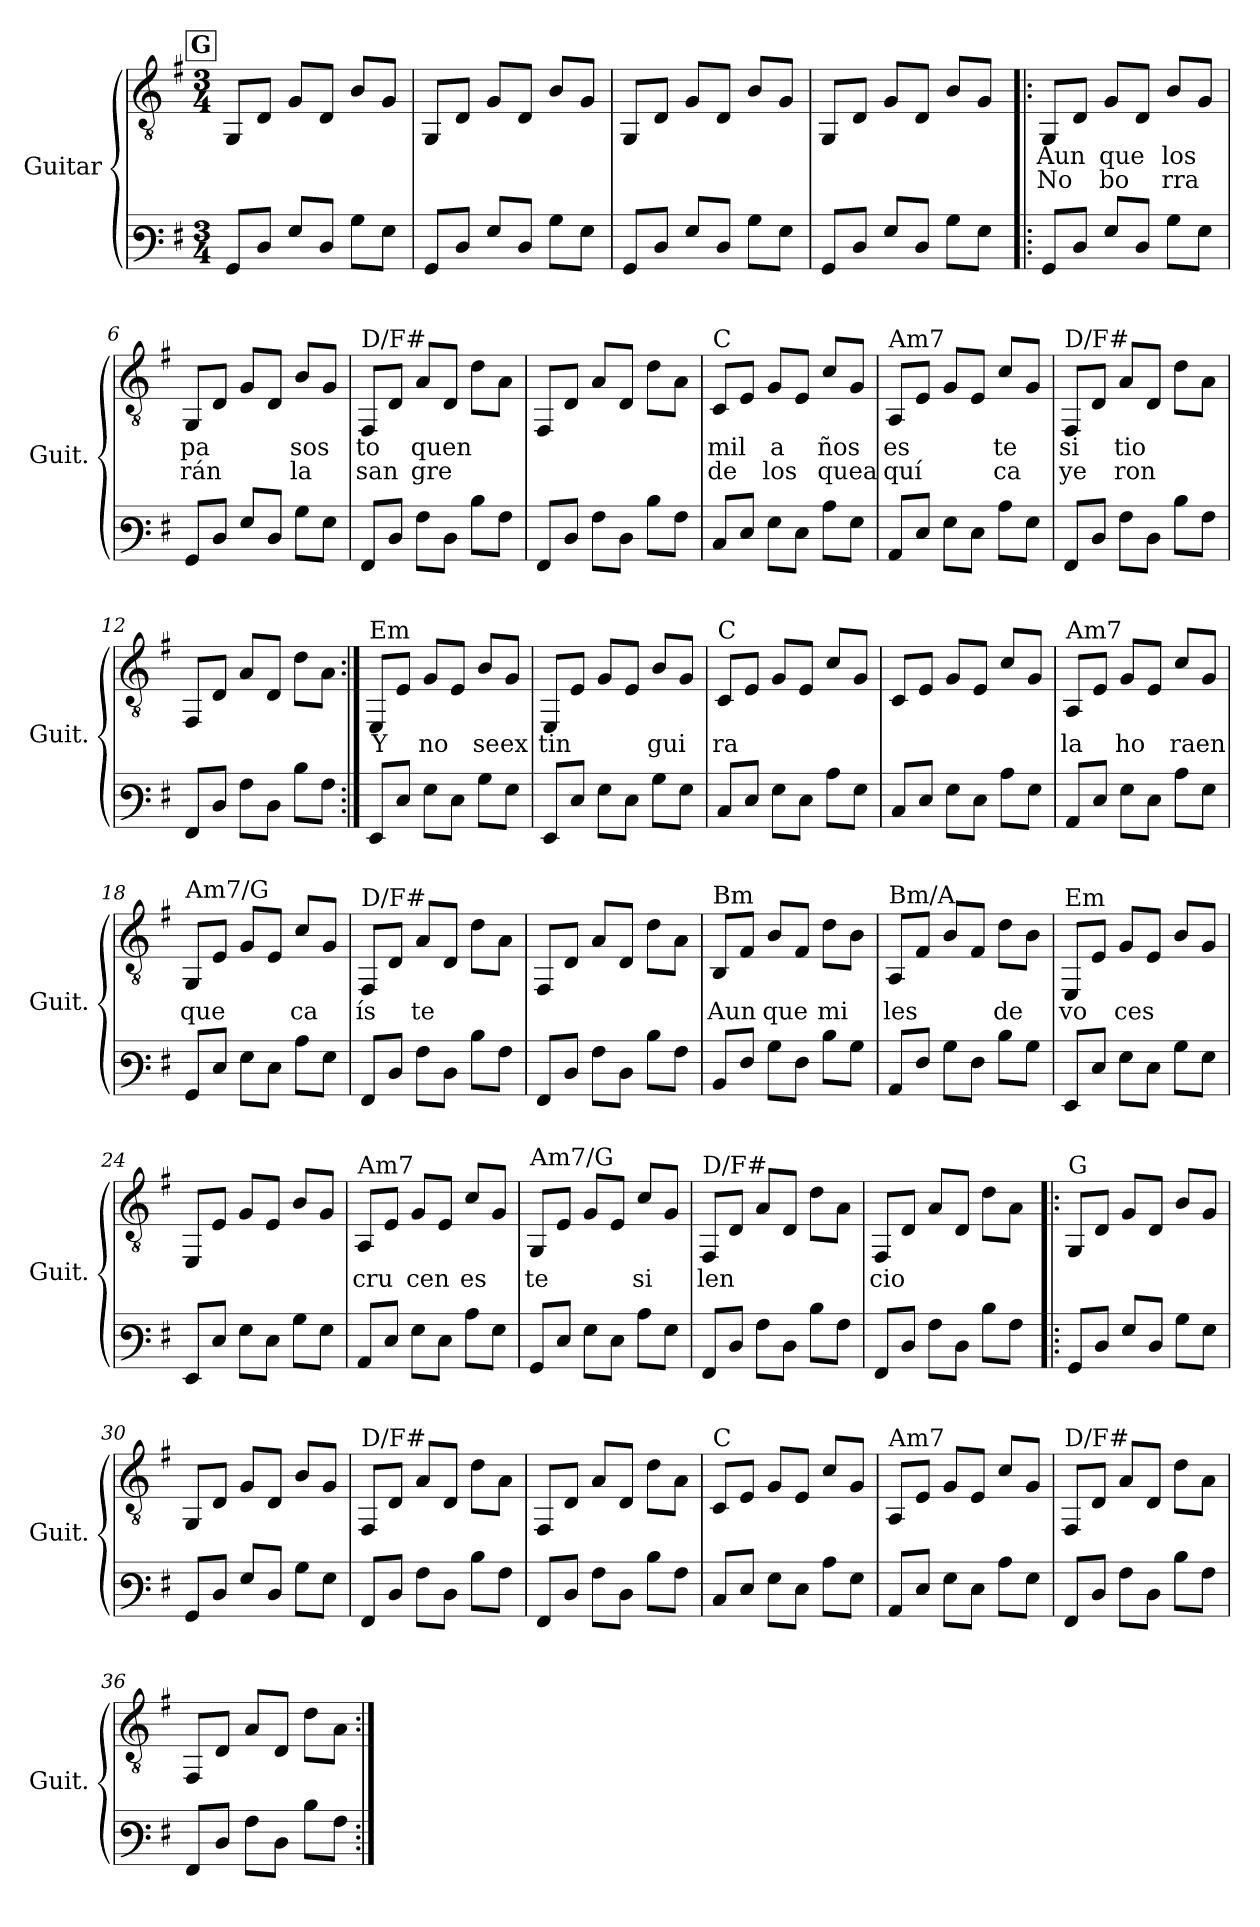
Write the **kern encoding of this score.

**kern	**kern	**text	**text
*part1	*part1	*part1	*part1
*staff2	*staff1	*staff1	*staff1
*I"Guitar	*	*	*
*I'Guit.	*	*	*
*stria6	*	*	*
*	*clefGv2	*	*
*k[f#]	*k[f#]	*	*
*M3/4	*M3/4	*	*
*MM90	*MM90	*	*
!!LO:REH:place=s1:a:B:fs=14:t=G
=1	=1	=1	=1
8GGL	8GG/L	.	.
8DJ	8D/J	.	.
8GL	8G/L	.	.
8DJ	8D/J	.	.
8BL	8B/L	.	.
8GJ	8G/J	.	.
=2	=2	=2	=2
8GGL	8GG/L	.	.
8DJ	8D/J	.	.
8GL	8G/L	.	.
8DJ	8D/J	.	.
8BL	8B/L	.	.
8GJ	8G/J	.	.
=3	=3	=3	=3
8GGL	8GG/L	.	.
8DJ	8D/J	.	.
8GL	8G/L	.	.
8DJ	8D/J	.	.
8BL	8B/L	.	.
8GJ	8G/J	.	.
=4	=4	=4	=4
8GGL	8GG/L	.	.
8DJ	8D/J	.	.
8GL	8G/L	.	.
8DJ	8D/J	.	.
8BL	8B/L	.	.
8GJ	8G/J	.	.
=5!|:	=5!|:	=5!|:	=5!|:
!	!	!LO:LY:b	!LO:LY:b
8GGL	8GG/L	Aun	No
8DJ	8D/J	.	.
!	!	!LO:LY:b	!LO:LY:b
8GL	8G/L	que	bo
8DJ	8D/J	.	.
!	!	!LO:LY:b	!LO:LY:b
8BL	8B/L	los	rra
8GJ	8G/J	.	.
!!LO:LB:g=z
=6	=6	=6	=6
!	!	!LO:LY:b	!LO:LY:b
8GGL	8GG/L	pa	rán
8DJ	8D/J	.	.
8GL	8G/L	.	.
8DJ	8D/J	.	.
!	!	!LO:LY:b	!LO:LY:b
8BL	8B/L	sos	la
8GJ	8G/J	.	.
=7	=7	=7	=7
!	!LO:TX:a:t=D/F#	!	!
!	!	!LO:LY:b	!LO:LY:b
8FF#L	8FF#/L	to	san
8DJ	8D/J	.	.
!	!	!LO:LY:b	!LO:LY:b
8AL	8A/L	quen	gre
8DJ	8D/J	.	.
8dL	8d\L	.	.
8AJ	8A\J	.	.
=8	=8	=8	=8
8FF#L	8FF#/L	.	.
8DJ	8D/J	.	.
8AL	8A/L	.	.
8DJ	8D/J	.	.
8dL	8d\L	.	.
8AJ	8A\J	.	.
=9	=9	=9	=9
!	!LO:TX:a:t=C	!	!
!	!	!LO:LY:b	!LO:LY:b
8CL	8C/L	mil	de
8EJ	8E/J	.	.
!	!	!LO:LY:b	!LO:LY:b
8GL	8G/L	a	los
8EJ	8E/J	.	.
!	!	!LO:LY:b	!LO:LY:b
8cL	8c/L	ños	quea
8GJ	8G/J	.	.
=10	=10	=10	=10
!	!LO:TX:a:t=Am7	!	!
!	!	!LO:LY:b	!LO:LY:b
8AAL	8AA/L	es	quí
8EJ	8E/J	.	.
8GL	8G/L	.	.
8EJ	8E/J	.	.
!	!	!LO:LY:b	!LO:LY:b
8cL	8c/L	te	ca
8GJ	8G/J	.	.
!!LO:LB:g=z
=11	=11	=11	=11
!	!LO:TX:a:t=D/F#	!	!
!	!	!LO:LY:b	!LO:LY:b
8FF#L	8FF#/L	si	ye
8DJ	8D/J	.	.
!	!	!LO:LY:b	!LO:LY:b
8AL	8A/L	tio	ron
8DJ	8D/J	.	.
8dL	8d\L	.	.
8AJ	8A\J	.	.
=12	=12	=12	=12
8FF#L	8FF#/L	.	.
8DJ	8D/J	.	.
8AL	8A/L	.	.
8DJ	8D/J	.	.
8dL	8d\L	.	.
8AJ	8A\J	.	.
=13:|!	=13:|!	=13:|!	=13:|!
!	!LO:TX:a:t=Em	!	!
!	!	!LO:LY:b	!
8EEL	8EE/L	Y	.
8EJ	8E/J	.	.
!	!	!LO:LY:b	!
8GL	8G/L	no	.
8EJ	8E/J	.	.
!	!	!LO:LY:b	!
8BL	8B/L	se	.
!	!	!LO:LY:b	!
8GJ	8G/J	ex	.
=14	=14	=14	=14
!	!	!LO:LY:b	!
8EEL	8EE/L	tin	.
8EJ	8E/J	.	.
8GL	8G/L	.	.
8EJ	8E/J	.	.
!	!	!LO:LY:b	!
8BL	8B/L	gui	.
8GJ	8G/J	.	.
=15	=15	=15	=15
!	!LO:TX:a:t=C	!	!
!	!	!LO:LY:b	!
8CL	8C/L	ra	.
8EJ	8E/J	.	.
8GL	8G/L	.	.
8EJ	8E/J	.	.
8cL	8c/L	.	.
8GJ	8G/J	.	.
!!LO:LB:g=z
=16	=16	=16	=16
8CL	8C/L	.	.
8EJ	8E/J	.	.
8GL	8G/L	.	.
8EJ	8E/J	.	.
8cL	8c/L	.	.
8GJ	8G/J	.	.
=17	=17	=17	=17
!	!LO:TX:a:t=Am7	!	!
!	!	!LO:LY:b	!
8AAL	8AA/L	la	.
8EJ	8E/J	.	.
!	!	!LO:LY:b	!
8GL	8G/L	ho	.
8EJ	8E/J	.	.
!	!	!LO:LY:b	!
8cL	8c/L	raen	.
8GJ	8G/J	.	.
=18	=18	=18	=18
!	!LO:TX:a:t=Am7/G	!	!
!	!	!LO:LY:b	!
8GGL	8GG/L	que	.
8EJ	8E/J	.	.
8GL	8G/L	.	.
8EJ	8E/J	.	.
!	!	!LO:LY:b	!
8cL	8c/L	ca	.
8GJ	8G/J	.	.
=19	=19	=19	=19
!	!LO:TX:a:t=D/F#	!	!
!	!	!LO:LY:b	!
8FF#L	8FF#/L	ís	.
8DJ	8D/J	.	.
!	!	!LO:LY:b	!
8AL	8A/L	te	.
8DJ	8D/J	.	.
8dL	8d\L	.	.
8AJ	8A\J	.	.
=20	=20	=20	=20
8FF#L	8FF#/L	.	.
8DJ	8D/J	.	.
8AL	8A/L	.	.
8DJ	8D/J	.	.
8dL	8d\L	.	.
8AJ	8A\J	.	.
!!LO:PB:g=z
=21	=21	=21	=21
!	!LO:TX:a:t=Bm	!	!
!	!	!LO:LY:b	!
8BBL	8BB/L	Aun	.
8F#J	8F#/J	.	.
!	!	!LO:LY:b	!
8BL	8B/L	que	.
8F#J	8F#/J	.	.
!	!	!LO:LY:b	!
8dL	8d\L	mi	.
8BJ	8B\J	.	.
=22	=22	=22	=22
!	!LO:TX:a:t=Bm/A	!	!
!	!	!LO:LY:b	!
8AAL	8AA/L	les	.
8F#J	8F#/J	.	.
8BL	8B/L	.	.
8F#J	8F#/J	.	.
!	!	!LO:LY:b	!
8dL	8d\L	de	.
8BJ	8B\J	.	.
=23	=23	=23	=23
!	!LO:TX:a:t=Em	!	!
!	!	!LO:LY:b	!
8EEL	8EE/L	vo	.
8EJ	8E/J	.	.
!	!	!LO:LY:b	!
8GL	8G/L	ces	.
8EJ	8E/J	.	.
8BL	8B/L	.	.
8GJ	8G/J	.	.
=24	=24	=24	=24
8EEL	8EE/L	.	.
8EJ	8E/J	.	.
8GL	8G/L	.	.
8EJ	8E/J	.	.
8BL	8B/L	.	.
8GJ	8G/J	.	.
=25	=25	=25	=25
!	!LO:TX:a:t=Am7	!	!
!	!	!LO:LY:b	!
8AAL	8AA/L	cru	.
8EJ	8E/J	.	.
!	!	!LO:LY:b	!
8GL	8G/L	cen	.
8EJ	8E/J	.	.
!	!	!LO:LY:b	!
8cL	8c/L	es	.
8GJ	8G/J	.	.
!!LO:LB:g=z
=26	=26	=26	=26
!	!LO:TX:a:t=Am7/G	!	!
!	!	!LO:LY:b	!
8GGL	8GG/L	te	.
8EJ	8E/J	.	.
8GL	8G/L	.	.
8EJ	8E/J	.	.
!	!	!LO:LY:b	!
8cL	8c/L	si	.
8GJ	8G/J	.	.
=27	=27	=27	=27
!	!LO:TX:a:t=D/F#	!	!
!	!	!LO:LY:b	!
8FF#L	8FF#/L	len	.
8DJ	8D/J	.	.
8AL	8A/L	.	.
8DJ	8D/J	.	.
8dL	8d\L	.	.
8AJ	8A\J	.	.
=28	=28	=28	=28
!	!	!LO:LY:b	!
8FF#L	8FF#/L	cio	.
8DJ	8D/J	.	.
8AL	8A/L	.	.
8DJ	8D/J	.	.
8dL	8d\L	.	.
8AJ	8A\J	.	.
=29!|:	=29!|:	=29!|:	=29!|:
!	!LO:TX:a:t=G	!	!
8GGL	8GG/L	.	.
8DJ	8D/J	.	.
8GL	8G/L	.	.
8DJ	8D/J	.	.
8BL	8B/L	.	.
8GJ	8G/J	.	.
=30	=30	=30	=30
8GGL	8GG/L	.	.
8DJ	8D/J	.	.
8GL	8G/L	.	.
8DJ	8D/J	.	.
8BL	8B/L	.	.
8GJ	8G/J	.	.
=31	=31	=31	=31
!	!LO:TX:a:t=D/F#	!	!
8FF#L	8FF#/L	.	.
8DJ	8D/J	.	.
8AL	8A/L	.	.
8DJ	8D/J	.	.
8dL	8d\L	.	.
8AJ	8A\J	.	.
!!LO:LB:g=z
=32	=32	=32	=32
8FF#L	8FF#/L	.	.
8DJ	8D/J	.	.
8AL	8A/L	.	.
8DJ	8D/J	.	.
8dL	8d\L	.	.
8AJ	8A\J	.	.
=33	=33	=33	=33
!	!LO:TX:a:t=C	!	!
8CL	8C/L	.	.
8EJ	8E/J	.	.
8GL	8G/L	.	.
8EJ	8E/J	.	.
8cL	8c/L	.	.
8GJ	8G/J	.	.
=34	=34	=34	=34
!	!LO:TX:a:t=Am7	!	!
8AAL	8AA/L	.	.
8EJ	8E/J	.	.
8GL	8G/L	.	.
8EJ	8E/J	.	.
8cL	8c/L	.	.
8GJ	8G/J	.	.
=35	=35	=35	=35
!	!LO:TX:a:t=D/F#	!	!
8FF#L	8FF#/L	.	.
8DJ	8D/J	.	.
8AL	8A/L	.	.
8DJ	8D/J	.	.
8dL	8d\L	.	.
8AJ	8A\J	.	.
=36	=36	=36	=36
8FF#L	8FF#/L	.	.
8DJ	8D/J	.	.
8AL	8A/L	.	.
8DJ	8D/J	.	.
8dL	8d\L	.	.
8AJ	8A\J	.	.
=:|!	=:|!	=:|!	=:|!
*-	*-	*-	*-
